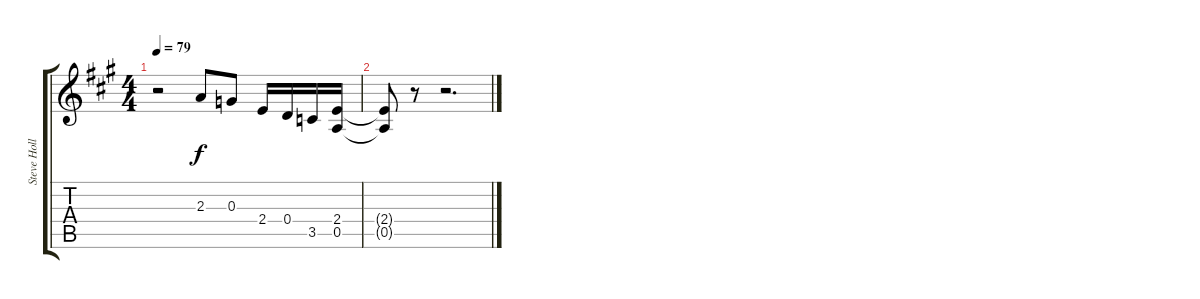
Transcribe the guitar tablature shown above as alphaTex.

\track ("Steve Holland Guitar" "Steve Holl") {instrument overdrivenguitar}
\staff {score tabs}
\tuning (E4 B3 G3 D3 A2 E2) {hide}
\ts (4 4)
\tempo 79
\clef g2
\ks a
r.2{dy f} 2.3.8 0.3.8 2.4.16 0.4.16 3.5.16 (2.4 0.5).16 |
(2.4{t} 0.5{t}).8 r.8 r.2{d}
